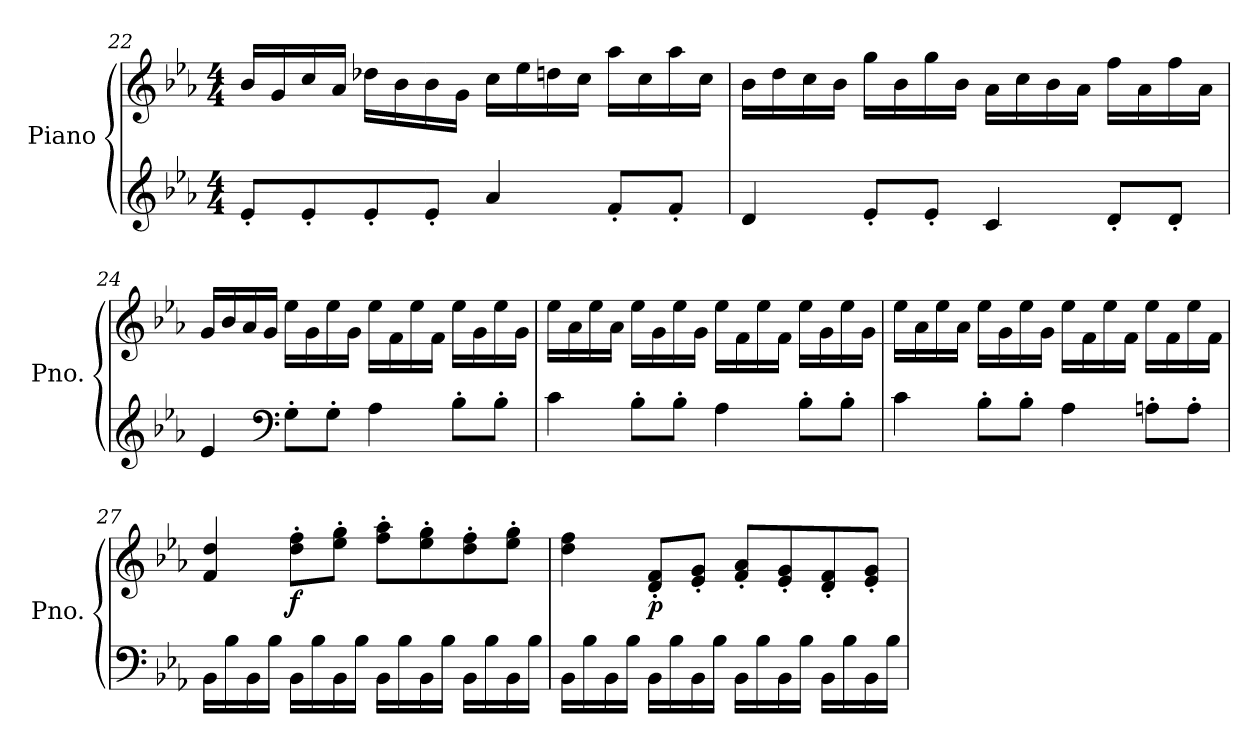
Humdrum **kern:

**kern	**kern	**dynam
*part1	*part1	*part1
*staff2	*staff1	*staff1/2
*I"Piano	*	*
*I'Pno.	*	*
!!LO:LB:g=z
*clefG2	*clefG2	*
*k[b-e-a-]	*k[b-e-a-]	*
*M4/4	*M4/4	*
=22	=22	=22
8e-'/L	16b-/LL	.
.	16g/	.
8e-'/	16cc/	.
.	16a-/JJ	.
8e-'/	16dd-X\LL	.
.	16b-\	.
8e-'/J	16b-\	.
.	16g\JJ	.
4a-/	16cc\LL	.
.	16ee-\	.
.	16ddn\	.
.	16cc\JJ	.
8f'/L	16aa-\LL	.
.	16cc\	.
8f'/J	16aa-\	.
.	16cc\JJ	.
=23	=23	=23
4d/	16b-\LL	.
.	16dd\	.
.	16cc\	.
.	16b-\JJ	.
8e-'/L	16gg\LL	.
.	16b-\	.
8e-'/J	16gg\	.
.	16b-\JJ	.
4c/	16a-\LL	.
.	16cc\	.
.	16b-\	.
.	16a-\JJ	.
8d'/L	16ff\LL	.
.	16a-\	.
8d'/J	16ff\	.
.	16a-\JJ	.
=24	=24	=24
4e-/	16g/LL	.
.	16b-/	.
.	16a-/	.
.	16g/JJ	.
*clefF4	*	*
8G'\L	16ee-\LL	.
.	16g\	.
8G'\J	16ee-\	.
.	16g\JJ	.
4A-\	16ee-\LL	.
.	16f\	.
.	16ee-\	.
.	16f\JJ	.
8B-'\L	16ee-\LL	.
.	16g\	.
8B-'\J	16ee-\	.
.	16g\JJ	.
!!LO:PB:g=z
=25	=25	=25
4c\	16ee-\LL	.
.	16a-\	.
.	16ee-\	.
.	16a-\JJ	.
8B-'\L	16ee-\LL	.
.	16g\	.
8B-'\J	16ee-\	.
.	16g\JJ	.
4A-\	16ee-\LL	.
.	16f\	.
.	16ee-\	.
.	16f\JJ	.
8B-'\L	16ee-\LL	.
.	16g\	.
8B-'\J	16ee-\	.
.	16g\JJ	.
=26	=26	=26
4c\	16ee-\LL	.
.	16a-\	.
.	16ee-\	.
.	16a-\JJ	.
8B-'\L	16ee-\LL	.
.	16g\	.
8B-'\J	16ee-\	.
.	16g\JJ	.
4A-\	16ee-\LL	.
.	16f\	.
.	16ee-\	.
.	16f\JJ	.
8An'\L	16ee-\LL	.
.	16f\	.
8A'\J	16ee-\	.
.	16f\JJ	.
=27	=27	=27
16BB-\LL	4f/ 4dd/	.
16B-\	.	.
16BB-\	.	.
16B-\JJ	.	.
!	!	!LO:DY:b
16BB-\LL	8dd\' 8ff\'L	f
16B-\	.	.
16BB-\	8ee-\' 8gg\'J	.
16B-\JJ	.	.
16BB-\LL	8ff\' 8aa-\'L	.
16B-\	.	.
16BB-\	8ee-\' 8gg\'	.
16B-\JJ	.	.
16BB-\LL	8dd\' 8ff\'	.
16B-\	.	.
16BB-\	8ee-\' 8gg\'J	.
16B-\JJ	.	.
!!LO:LB:g=z
=28	=28	=28
16BB-\LL	4dd\ 4ff\	.
16B-\	.	.
16BB-\	.	.
16B-\JJ	.	.
!	!	!LO:DY:b
16BB-\LL	8d/' 8f/'L	p
16B-\	.	.
16BB-\	8e-/' 8g/'J	.
16B-\JJ	.	.
16BB-\LL	8f/' 8a-/'L	.
16B-\	.	.
16BB-\	8e-/' 8g/'	.
16B-\JJ	.	.
16BB-\LL	8d/' 8f/'	.
16B-\	.	.
16BB-\	8e-/' 8g/'J	.
16B-\JJ	.	.
=	=	=
*-	*-	*-
